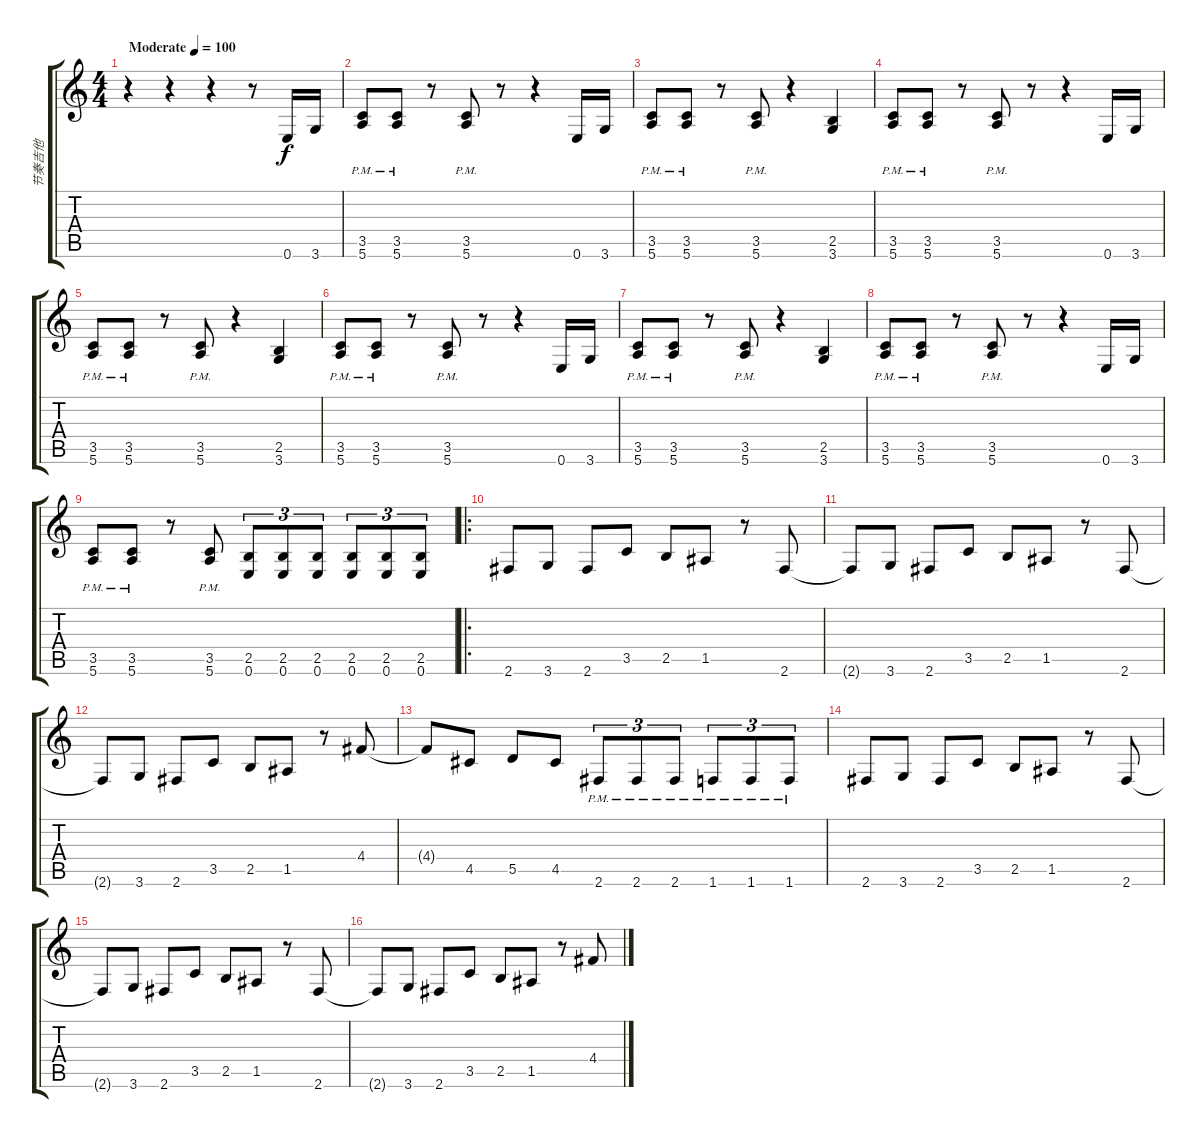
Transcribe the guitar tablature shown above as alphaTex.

\track ("节奏吉他" "节奏吉他") {instrument distortionguitar}
\staff {score tabs}
\tuning (E4 B3 G3 D3 A2 E2) {hide}
\ts (4 4)
\tempo (100 "Moderate")
\clef g2
\ks c
r.4{dy f instrument distortionguitar} r.4 r.4 r.8 0.6.16 3.6.16 |
(3.5{pm} 5.6{pm}).8 (3.5{pm} 5.6{pm}).8 r.8 (3.5{pm} 5.6{pm}).8 r.8 r.4 0.6.16 3.6.16 |
(3.5{pm} 5.6{pm}).8 (3.5{pm} 5.6{pm}).8 r.8 (3.5{pm} 5.6{pm}).8 r.4 (2.5 3.6).4 |
(3.5{pm} 5.6{pm}).8 (3.5{pm} 5.6{pm}).8 r.8 (3.5{pm} 5.6{pm}).8 r.8 r.4 0.6.16 3.6.16 |
(3.5{pm} 5.6{pm}).8 (3.5{pm} 5.6{pm}).8 r.8 (3.5{pm} 5.6{pm}).8 r.4 (2.5 3.6).4 |
(3.5{pm} 5.6{pm}).8 (3.5{pm} 5.6{pm}).8 r.8 (3.5{pm} 5.6{pm}).8 r.8 r.4 0.6.16 3.6.16 |
(3.5{pm} 5.6{pm}).8 (3.5{pm} 5.6{pm}).8 r.8 (3.5{pm} 5.6{pm}).8 r.4 (2.5 3.6).4 |
(3.5{pm} 5.6{pm}).8 (3.5{pm} 5.6{pm}).8 r.8 (3.5{pm} 5.6{pm}).8 r.8 r.4 0.6.16 3.6.16 |
(3.5{pm} 5.6{pm}).8 (3.5{pm} 5.6{pm}).8 r.8 (3.5{pm} 5.6{pm}).8 (2.5 0.6).8{tu (3 2)} (2.5 0.6).8{tu (3 2)} (2.5 0.6).8{tu (3 2)} (2.5 0.6).8{tu (3 2)} (2.5 0.6).8{tu (3 2)} (2.5 0.6).8{tu (3 2)} |
\ro
2.6.8 3.6.8 2.6.8 3.5.8 2.5.8 1.5.8 r.8 2.6.8 |
2.6{t}.8 3.6.8 2.6.8 3.5.8 2.5.8 1.5.8 r.8 2.6.8 |
2.6{t}.8 3.6.8 2.6.8 3.5.8 2.5.8 1.5.8 r.8 4.4.8 |
4.4{t}.8 4.5.8 5.5.8 4.5.8 2.6{pm}.8{tu (3 2)} 2.6{pm}.8{tu (3 2)} 2.6{pm}.8{tu (3 2)} 1.6{pm}.8{tu (3 2)} 1.6{pm}.8{tu (3 2)} 1.6{pm}.8{tu (3 2)} |
2.6.8 3.6.8 2.6.8 3.5.8 2.5.8 1.5.8 r.8 2.6.8 |
2.6{t}.8 3.6.8 2.6.8 3.5.8 2.5.8 1.5.8 r.8 2.6.8 |
2.6{t}.8 3.6.8 2.6.8 3.5.8 2.5.8 1.5.8 r.8 4.4.8
